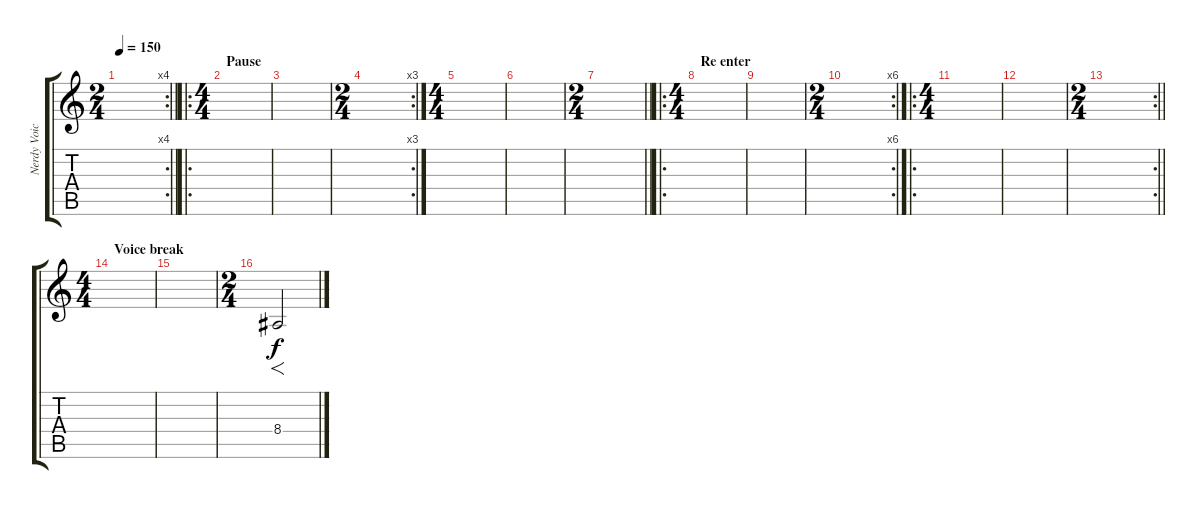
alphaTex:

\track ("Nerdy Voice" "Nerdy Voic") {instrument lead6voice}
\staff {score tabs}
\tuning (E4 B3 G3 D3 A2 E2) {hide}
\rc 4
\ts (2 4)
\tempo 150
\clef g2
\barLineRight lightlight
\ks c
|
\ro
\ts (4 4)
\section ("" "Pause")
|
|
\rc 3
\ts (2 4)
|
\ts (4 4)
|
|
\ts (2 4)
\barLineRight lightlight
|
\ro
\ts (4 4)
\section ("" "Re enter")
|
|
\rc 6
\ts (2 4)
|
\ro
\ts (4 4)
|
|
\rc 2
\ts (2 4)
\barLineRight lightlight
|
\ts (4 4)
\section ("" "Voice break")
|
|
\ts (2 4)
8.4.2{f}
